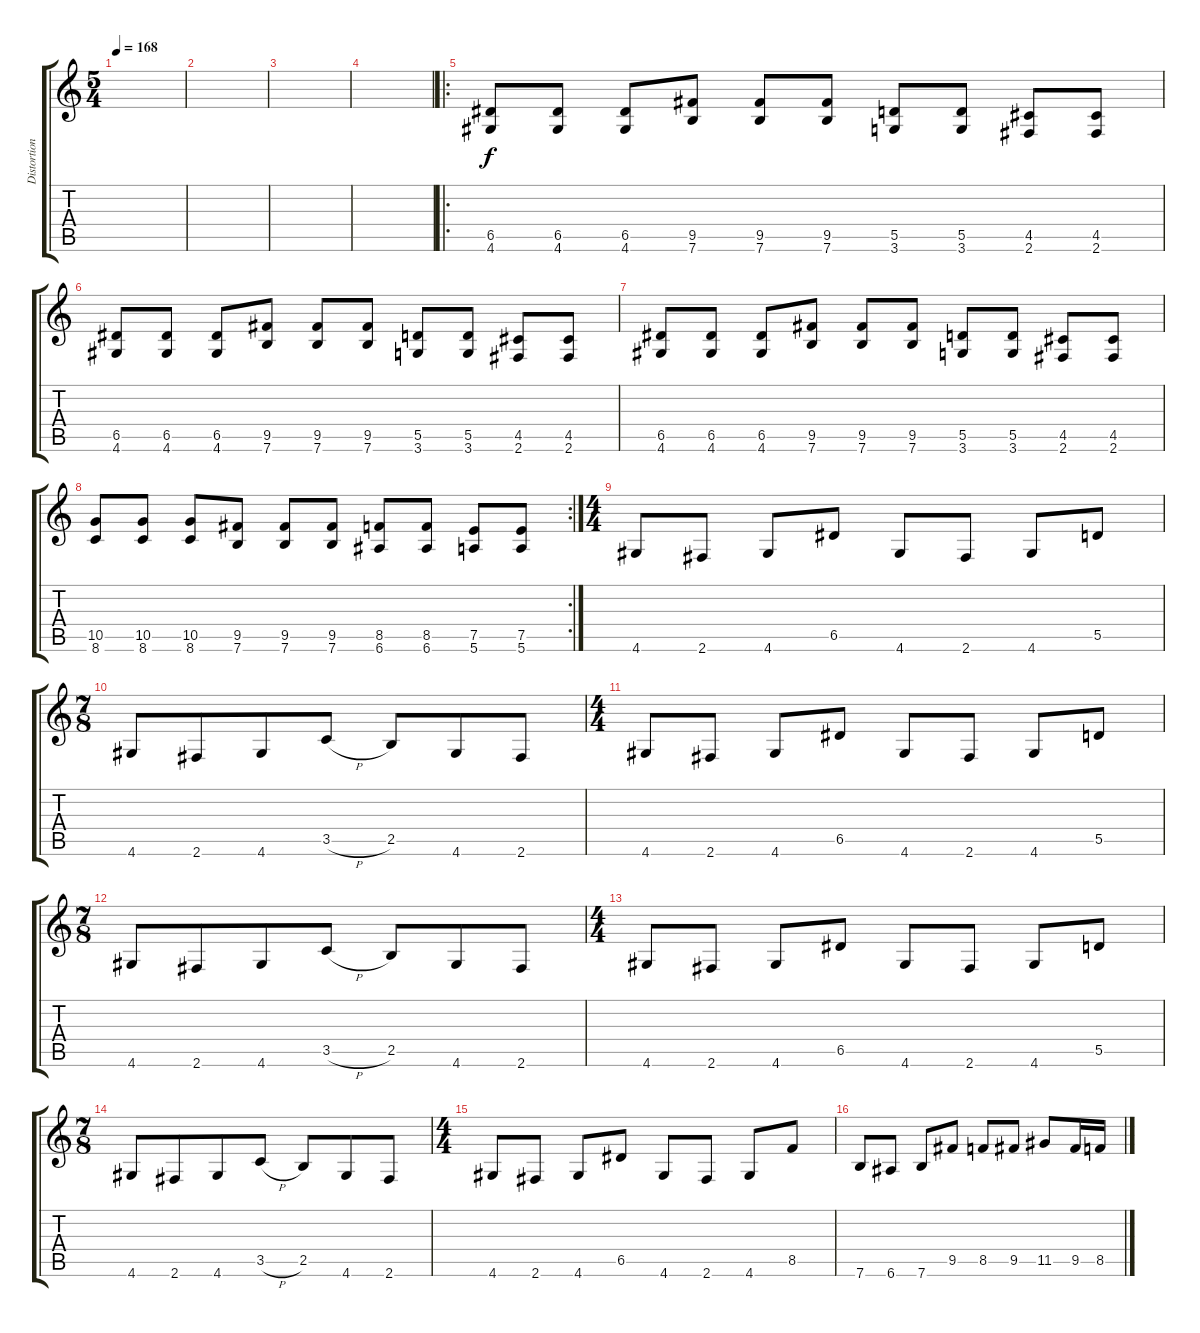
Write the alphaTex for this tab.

\track ("Distortion Guitar" "Distortion") {instrument distortionguitar}
\staff {score tabs}
\tuning (E4 B3 G3 D3 A2 E2) {hide}
\ts (5 4)
\tempo 168
\clef g2
\ks c
|
|
|
|
\ro
(6.5 4.6).8 (6.5 4.6).8 (6.5 4.6).8 (9.5 7.6).8 (9.5 7.6).8 (9.5 7.6).8 (5.5 3.6).8 (5.5 3.6).8 (4.5 2.6).8 (4.5 2.6).8 |
(6.5 4.6).8 (6.5 4.6).8 (6.5 4.6).8 (9.5 7.6).8 (9.5 7.6).8 (9.5 7.6).8 (5.5 3.6).8 (5.5 3.6).8 (4.5 2.6).8 (4.5 2.6).8 |
(6.5 4.6).8 (6.5 4.6).8 (6.5 4.6).8 (9.5 7.6).8 (9.5 7.6).8 (9.5 7.6).8 (5.5 3.6).8 (5.5 3.6).8 (4.5 2.6).8 (4.5 2.6).8 |
\rc 2
(10.5 8.6).8 (10.5 8.6).8 (10.5 8.6).8 (9.5 7.6).8 (9.5 7.6).8 (9.5 7.6).8 (8.5 6.6).8 (8.5 6.6).8 (7.5 5.6).8 (7.5 5.6).8 |
\ts (4 4)
4.6.8 2.6.8 4.6.8 6.5.8 4.6.8 2.6.8 4.6.8 5.5.8 |
\ts (7 8)
4.6.8 2.6.8 4.6.8 3.5{h}.8 2.5.8 4.6.8 2.6.8 |
\ts (4 4)
4.6.8 2.6.8 4.6.8 6.5.8 4.6.8 2.6.8 4.6.8 5.5.8 |
\ts (7 8)
4.6.8 2.6.8 4.6.8 3.5{h}.8 2.5.8 4.6.8 2.6.8 |
\ts (4 4)
4.6.8 2.6.8 4.6.8 6.5.8 4.6.8 2.6.8 4.6.8 5.5.8 |
\ts (7 8)
4.6.8 2.6.8 4.6.8 3.5{h}.8 2.5.8 4.6.8 2.6.8 |
\ts (4 4)
4.6.8 2.6.8 4.6.8 6.5.8 4.6.8 2.6.8 4.6.8 8.5.8 |
7.6.8 6.6.8 7.6.8 9.5.8 8.5.8 9.5.8 11.5.8 9.5.16 8.5.16
